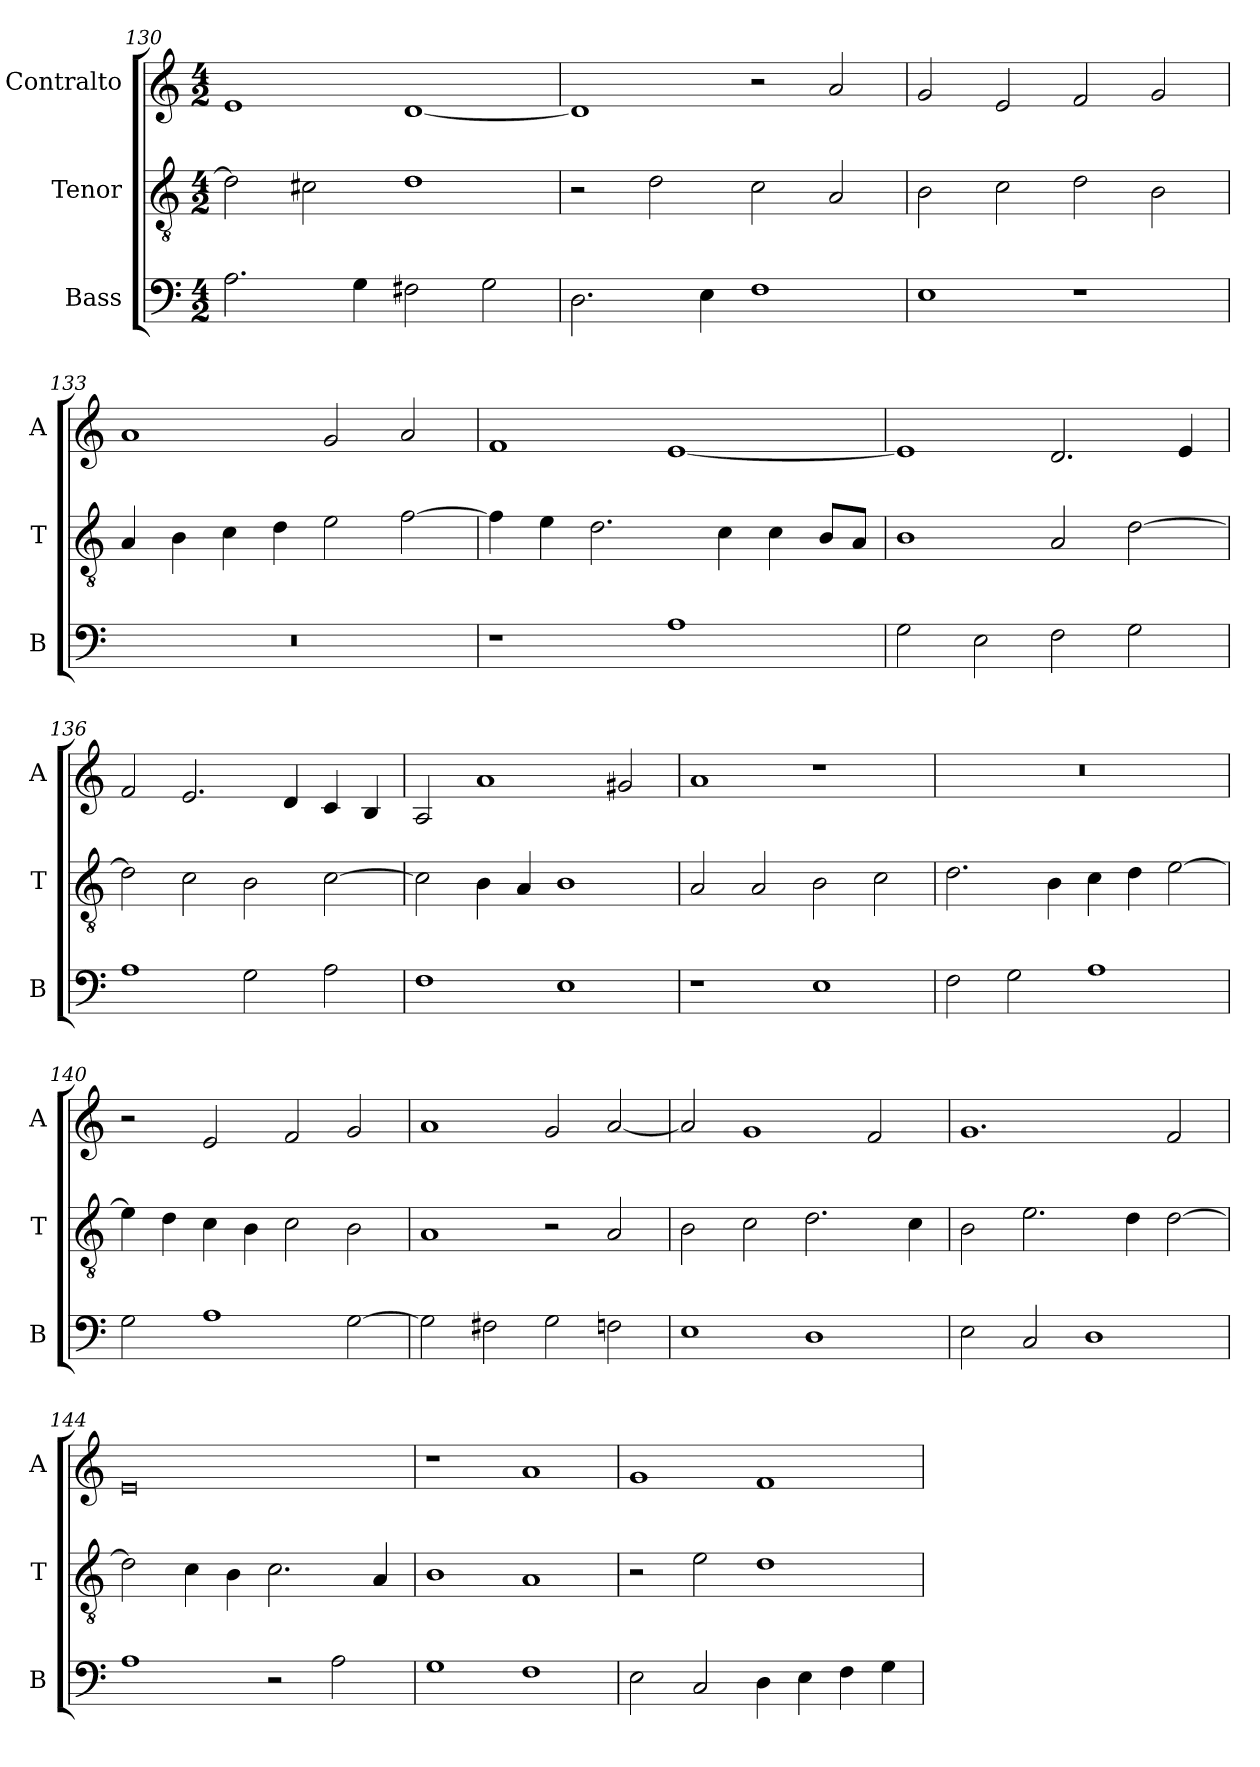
**kern	**kern	**kern
*part3	*part2	*part1
*staff3	*staff2	*staff1
*I"Bass	*I"Tenor	*I"Contralto
*I'B	*I'T	*I'A
*clefF4	*clefGv2	*clefG2
*k[]	*k[]	*k[]
*M4/2	*M4/2	*M4/2
=130	=130	=130
2.A	2d]	1e
.	2c#X	.
4G	.	.
2F#X	1d	[1d
2G	.	.
=131	=131	=131
2.D	2r	1d]
.	2d	.
4E	.	.
1F	2c	2r
.	2A	2a
=132	=132	=132
1E	2B	2g
.	2c	2e
1r	2d	2f
.	2B	2g
=133	=133	=133
0r	4A	1a
.	4B	.
.	4c	.
.	4d	.
.	2e	2g
.	[2f	2a
=134	=134	=134
1r	4f]	1f
.	4e	.
.	2.d	.
1A	.	[1e
.	4c	.
.	4c	.
.	8B/L	.
.	8A/J	.
=135	=135	=135
2G	1B	1e]
2E	.	.
2F	2A	2.d
2G	[2d	.
.	.	4e
=136	=136	=136
1A	2d]	2f
.	2c	2.e
2G	2B	.
.	.	4d
2A	[2c	4c
.	.	4B
=137	=137	=137
1F	2c]	2A
.	4B	1a
.	4A	.
1E	1B	.
.	.	2g#X
=138	=138	=138
1r	2A	1a
.	2A	.
1E	2B	1r
.	2c	.
=139	=139	=139
2F	2.d	0r
2G	.	.
.	4B	.
1A	4c	.
.	4d	.
.	[2e	.
=140	=140	=140
2G	4e]	2r
.	4d	.
1A	4c	2e
.	4B	.
.	2c	2f
[2G	2B	2g
=141	=141	=141
2G]	1A	1a
2F#X	.	.
2G	2r	2g
2Fn	2A	[2a
=142	=142	=142
1E	2B	2a]
.	2c	1g
1D	2.d	.
.	.	2f
.	4c	.
=143	=143	=143
2E	2B	1.g
2C	2.e	.
1D	.	.
.	4d	.
.	[2d	2f
=144	=144	=144
1A	2d]	0e
.	4c	.
.	4B	.
2r	2.c	.
2A	.	.
.	4A	.
=145	=145	=145
1G	1B	1r
1F	1A	1a
=146	=146	=146
2E	2r	1g
2C	2e	.
4D	1d	1f
4E	.	.
4F	.	.
4G	.	.
=	=	=
*-	*-	*-
